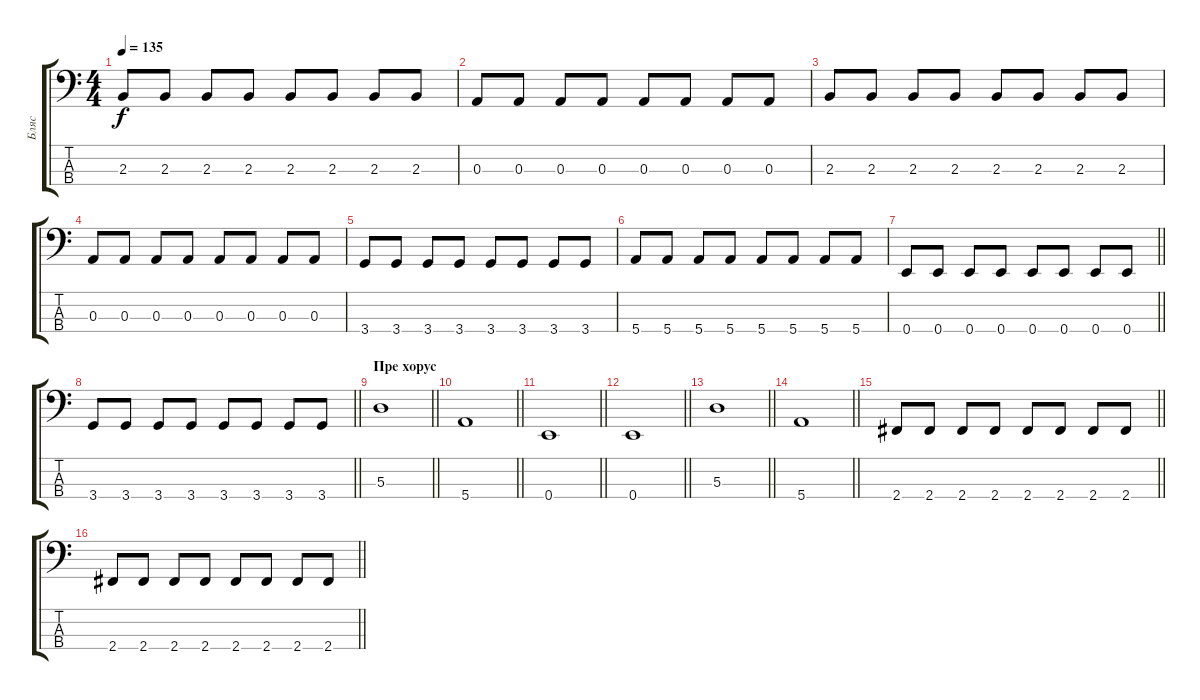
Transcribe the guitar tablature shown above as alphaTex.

\track ("Бляс" "Бляс") {instrument electricbassfinger}
\staff {score tabs}
\tuning (G2 D2 A1 E1) {hide}
\ts (4 4)
\tempo 135
\clef f4
\ks c
2.3.8{dy f} 2.3.8 2.3.8 2.3.8 2.3.8 2.3.8 2.3.8 2.3.8 |
0.3.8 0.3.8 0.3.8 0.3.8 0.3.8 0.3.8 0.3.8 0.3.8 |
2.3.8 2.3.8 2.3.8 2.3.8 2.3.8 2.3.8 2.3.8 2.3.8 |
0.3.8 0.3.8 0.3.8 0.3.8 0.3.8 0.3.8 0.3.8 0.3.8 |
3.4.8 3.4.8 3.4.8 3.4.8 3.4.8 3.4.8 3.4.8 3.4.8 |
5.4.8 5.4.8 5.4.8 5.4.8 5.4.8 5.4.8 5.4.8 5.4.8 |
\barLineRight lightlight
0.4.8 0.4.8 0.4.8 0.4.8 0.4.8 0.4.8 0.4.8 0.4.8 |
\barLineRight lightlight
3.4.8 3.4.8 3.4.8 3.4.8 3.4.8 3.4.8 3.4.8 3.4.8 |
\section ("" "Пре хорус")
\barLineRight lightlight
5.3.1 |
\barLineRight lightlight
5.4.1 |
\barLineRight lightlight
0.4.1 |
\barLineRight lightlight
0.4.1 |
\barLineRight lightlight
5.3.1 |
\barLineRight lightlight
5.4.1 |
\section ("" "")
\barLineRight lightlight
2.4.8 2.4.8 2.4.8 2.4.8 2.4.8 2.4.8 2.4.8 2.4.8 |
\barLineRight lightlight
2.4.8 2.4.8 2.4.8 2.4.8 2.4.8 2.4.8 2.4.8 2.4.8
